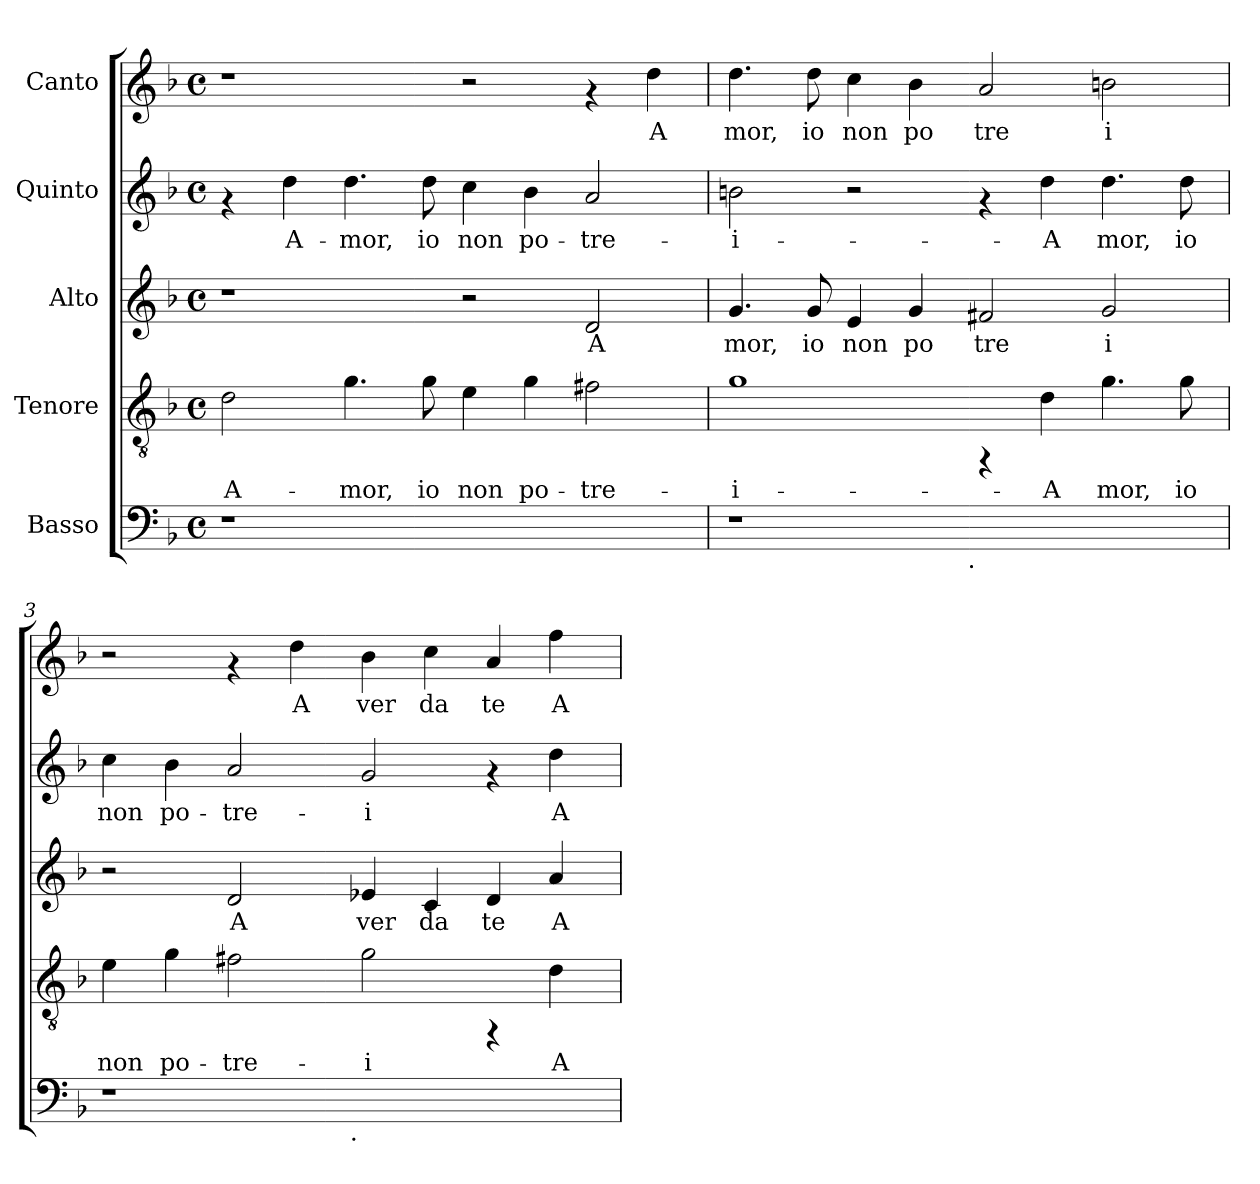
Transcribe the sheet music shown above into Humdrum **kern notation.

**kern	**kern	**text	**kern	**text	**kern	**text	**kern	**text
*part5	*part4	*part4	*part3	*part3	*part2	*part2	*part1	*part1
*staff5	*staff4	*staff4	*staff3	*staff3	*staff2	*staff2	*staff1	*staff1
*I"Basso	*I"Tenore	*	*I"Alto	*	*I"Quinto	*	*I"Canto	*
!!LO:PB:g=z
*stria5	*stria5	*	*stria5	*	*stria5	*	*stria5	*
*clefF4	*clefGv2	*	*clefG2	*	*clefG2	*	*clefG2	*
*k[b-]	*k[b-]	*	*k[b-]	*	*k[b-]	*	*k[b-]	*
*F:	*F:	*	*F:	*	*F:	*	*F:	*
*M4/4	*M4/4	*	*M4/4	*	*M4/4	*	*M4/4	*
*met(c)	*met(c)	*	*met(c)	*	*met(c)	*	*met(c)	*
=1	=1	=1	=1	=1	=1	=1	=1	=1
!	!	!LO:LY:b:cj	!	!	!	!	!	!
1r	2d\	A-	1r	.	4rf	.	1r	.
!	!	!	!	!	!	!LO:LY:b:cj	!	!
.	.	.	.	.	4dd\	A-	.	.
!	!	!LO:LY:b:cj	!	!	!	!LO:LY:b:cj	!	!
.	4.g\	-mor,	.	.	4.dd\	-mor,	.	.
!	!	!LO:LY:b:cj	!	!	!	!LO:LY:b:cj	!	!
.	8g\	io	.	.	8dd\	io	.	.
!	!	!LO:LY:b:cj	!	!	!	!LO:LY:b:cj	!	!
1ryy	4e\	non	2r	.	4cc\	non	2r	.
!	!	!LO:LY:b:cj	!	!	!	!LO:LY:b:cj	!	!
.	4g\	po-	.	.	4b-\	po-	.	.
!	!	!LO:LY:b:cj	!	!LO:LY:b:cj	!	!LO:LY:b:cj	!	!
.	2f#X\	-tre-	2d/	A	2a/	-tre-	4rf	.
!	!	!	!	!	!	!	!	!LO:LY:b:cj
.	.	.	.	.	.	.	4dd\	A
=2	=2	=2	=2	=2	=2	=2	=2	=2
!	!	!LO:LY:b:cj	!	!LO:LY:b:cj	!	!LO:LY:b:cj	!	!LO:LY:b:cj
*^	*	*	*	*	*	*	*	*
1r	2ryy	1g	-i-	4.g/	mor,	2bn\	-i-	4.dd\	mor,
!	!	!	!	!	!LO:LY:b:cj	!	!	!	!LO:LY:b:cj
.	.	.	.	8g/	io	.	.	8dd\	io
!	!	!	!	!	!LO:LY:b:cj	!	!	!	!LO:LY:b:cj
.	4ryy	.	.	4e/	non	2r	.	4cc\	non
!	!	!	!	!	!LO:LY:b:cj	!	!	!	!LO:LY:b:cj
.	8...ryy	.	.	4g/	po	.	.	4b-\	po
!	!LO:TX:b:t=.	!	!	!	!	!	!	!	!
.	1ryy	.	.	.	.	.	.	.	.
!	!	!	!	!	!LO:LY:b:cj	!	!	!	!LO:LY:b:cj
1ryy	.	4rFF	.	2f#X/	tre	4rf	.	2a/	tre
!	!	!	!LO:LY:b:cj	!	!	!	!LO:LY:b:cj	!	!
.	.	4d\	-A	.	.	4dd\	-A	.	.
!	!	!	!LO:LY:b:cj	!	!LO:LY:b:cj	!	!LO:LY:b:cj	!	!LO:LY:b:cj
.	.	4.g\	mor,	2g/	i	4.dd\	mor,	2bn\	i
!	!	!	!LO:LY:b:cj	!	!	!	!LO:LY:b:cj	!	!
.	.	8g\	io	.	.	8dd\	io	.	.
.	64ryy	.	.	.	.	.	.	.	.
=3	=3	=3	=3	=3	=3	=3	=3	=3	=3
!	!	!	!LO:LY:b:cj	!	!	!	!LO:LY:b:cj	!	!
1r	2ryy	4e\	non	2r	.	4cc\	non	2r	.
!	!	!	!LO:LY:b:cj	!	!	!	!LO:LY:b:cj	!	!
.	.	4g\	po-	.	.	4b-\	po-	.	.
!	!	!	!LO:LY:b:cj	!	!LO:LY:b:cj	!	!LO:LY:b:cj	!	!
.	4ryy	2f#X\	-tre-	2d/	A	2a/	-tre-	4rf	.
!	!	!	!	!	!	!	!	!	!LO:LY:b:cj
.	8...ryy	.	.	.	.	.	.	4dd\	A
!	!LO:TX:b:t=.	!	!	!	!	!	!	!	!
.	1ryy	.	.	.	.	.	.	.	.
!	!	!	!LO:LY:b:cj	!	!LO:LY:b:cj	!	!LO:LY:b:cj	!	!LO:LY:b:cj
1ryy	.	2g\	-i	4e-X/	ver	2g/	-i	4b-\	ver
!	!	!	!	!	!LO:LY:b:cj	!	!	!	!LO:LY:b:cj
.	.	.	.	4c/	da	.	.	4cc\	da
!	!	!	!	!	!LO:LY:b:cj	!	!	!	!LO:LY:b:cj
.	.	4rFF	.	4d/	te	4rf	.	4a/	te
!	!	!	!LO:LY:b:cj	!	!LO:LY:b:cj	!	!LO:LY:b:cj	!	!LO:LY:b:cj
.	.	4d\	A-	4a/	A	4dd\	A-	4ff\	A
.	64ryy	.	.	.	.	.	.	.	.
*v	*v	*	*	*	*	*	*	*	*
=	=	=	=	=	=	=	=	=
*-	*-	*-	*-	*-	*-	*-	*-	*-
